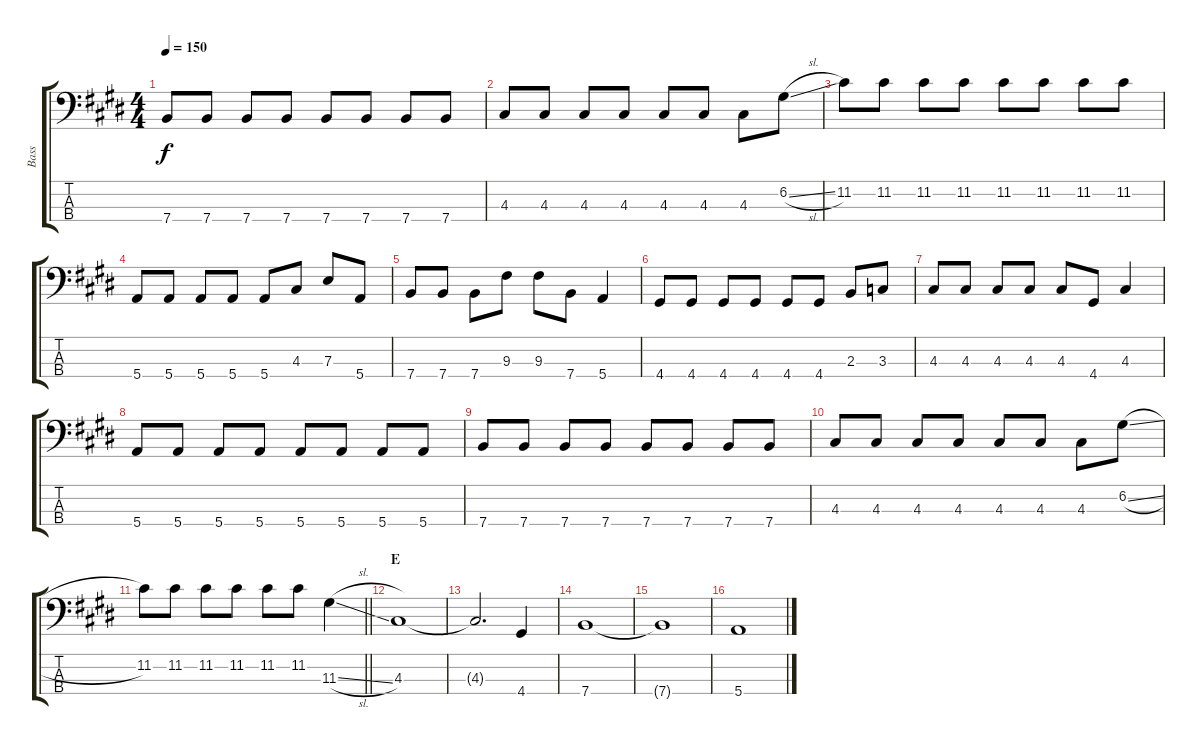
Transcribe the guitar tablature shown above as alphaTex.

\track ("Bass" "Bass") {instrument electricbassfinger}
\staff {score tabs}
\tuning (G2 D2 A1 E1) {hide}
\ts (4 4)
\tempo 150
\clef f4
\ks c#minor
7.4.8{dy f} 7.4.8 7.4.8 7.4.8 7.4.8 7.4.8 7.4.8 7.4.8 |
4.3.8 4.3.8 4.3.8 4.3.8 4.3.8 4.3.8 4.3.8 6.2{sl}.8 |
11.2.8 11.2.8 11.2.8 11.2.8 11.2.8 11.2.8 11.2.8 11.2.8 |
5.4.8 5.4.8 5.4.8 5.4.8 5.4.8 4.3.8 7.3.8 5.4.8 |
7.4.8 7.4.8 7.4.8 9.3.8 9.3.8 7.4.8 5.4.4 |
4.4.8 4.4.8 4.4.8 4.4.8 4.4.8 4.4.8 2.3.8 3.3.8 |
4.3.8 4.3.8 4.3.8 4.3.8 4.3.8 4.4.8 4.3.4 |
5.4.8 5.4.8 5.4.8 5.4.8 5.4.8 5.4.8 5.4.8 5.4.8 |
7.4.8 7.4.8 7.4.8 7.4.8 7.4.8 7.4.8 7.4.8 7.4.8 |
4.3.8 4.3.8 4.3.8 4.3.8 4.3.8 4.3.8 4.3.8 6.2{sl}.8 |
\barLineRight lightlight
11.2.8 11.2.8 11.2.8 11.2.8 11.2.8 11.2.8 11.3{sl}.4 |
\section ("" "E")
4.3.1 |
4.3{t}.2{d} 4.4.4 |
7.4.1 |
7.4{t}.1 |
5.4.1
